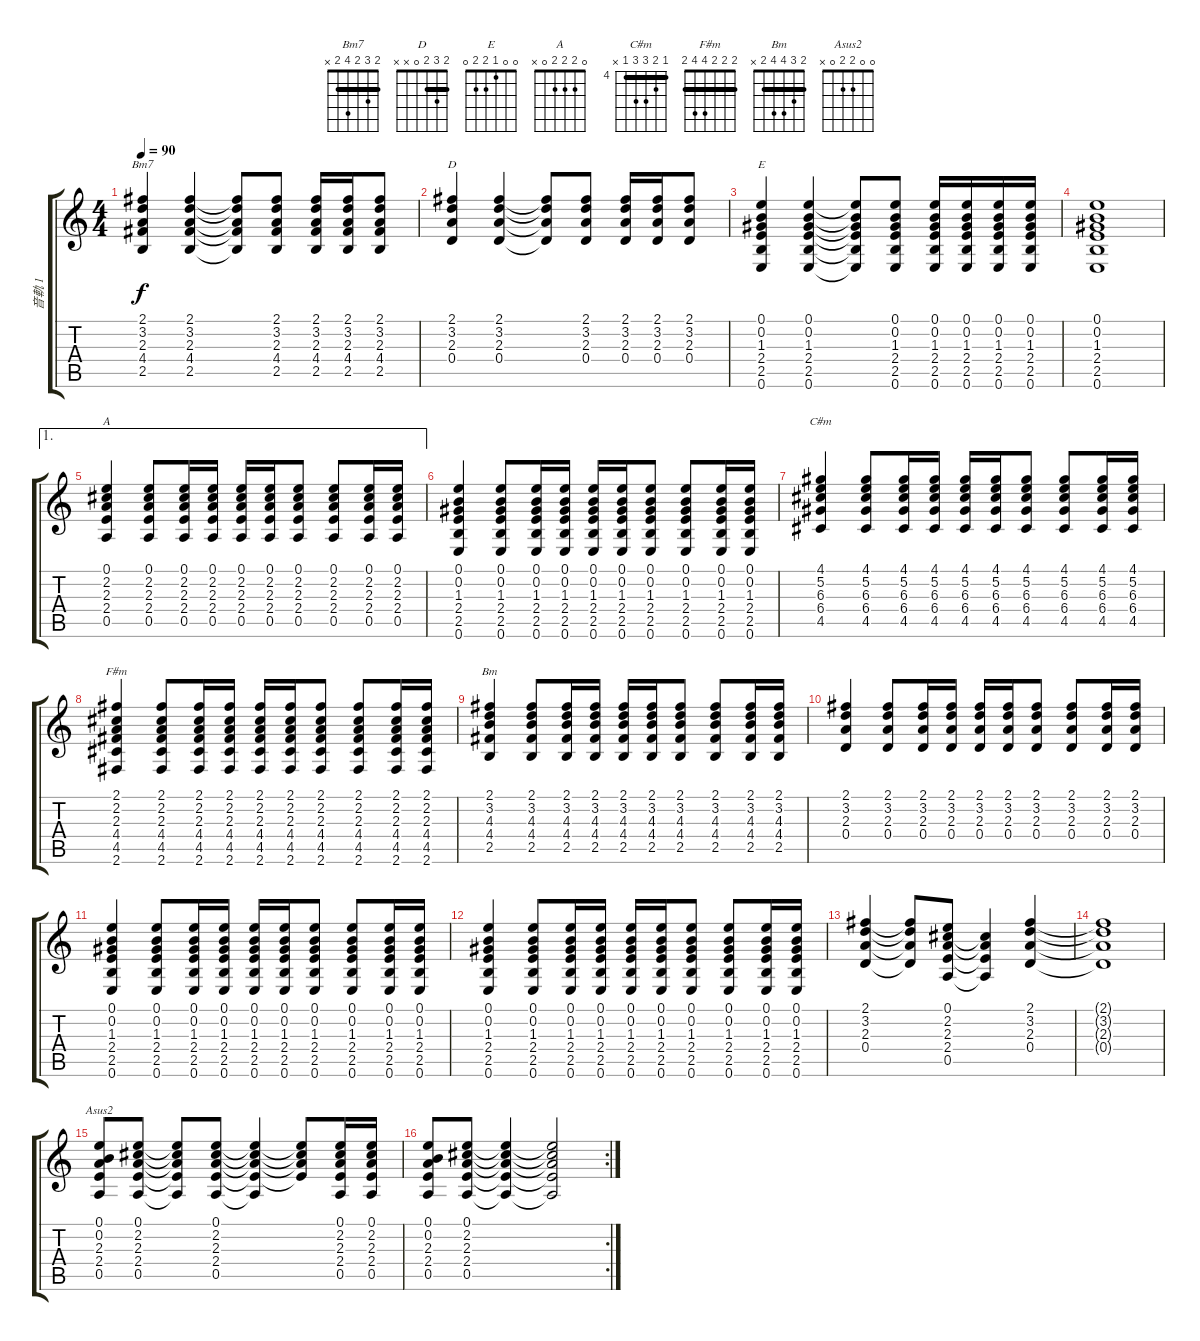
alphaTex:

\track ("音軌 1" "音軌 1") {instrument acousticguitarsteel}
\staff {score tabs}
\tuning (E4 B3 G3 D3 A2 E2) {hide}
\chord ("Bm7" 2 3 2 4 2 x) {barre 2}
\chord ("D" 2 3 2 0 x x) {barre 2}
\chord ("E" 0 0 1 2 2 0)
\chord ("A" 0 2 2 2 0 x)
\chord ("C#m" 4 5 6 6 4 x) {firstfret 4 barre 4}
\chord ("F#m" 2 2 2 4 4 2) {barre 2}
\chord ("Bm" 2 3 4 4 2 x) {barre 2}
\chord ("Asus2" 0 0 2 2 0 x)
\ts (4 4)
\tempo 90
\clef g2
\ks c
(2.1 3.2 2.3 4.4 2.5).4{ch "Bm7" dy f} (2.1 3.2 2.3 4.4 2.5).4 (2.1{t} 3.2{t} 2.3{t} 4.4{t} 2.5{t}).8 (2.1 3.2 2.3 4.4 2.5).8 (2.1 3.2 2.3 4.4 2.5).16 (2.1 3.2 2.3 4.4 2.5).16 (2.1 3.2 2.3 4.4 2.5).8 |
(2.1 3.2 2.3 0.4).4{ch "D"} (2.1 3.2 2.3 0.4).4 (2.1{t} 3.2{t} 2.3{t} 0.4{t}).8 (2.1 3.2 2.3 0.4).8 (2.1 3.2 2.3 0.4).16 (2.1 3.2 2.3 0.4).16 (2.1 3.2 2.3 0.4).8 |
(0.1 0.2 1.3 2.4 2.5 0.6).4{ch "E"} (0.1 0.2 1.3 2.4 2.5 0.6).4 (0.1{t} 0.2{t} 1.3{t} 2.4{t} 2.5{t} 0.6{t}).8 (0.1 0.2 1.3 2.4 2.5 0.6).8 (0.1 0.2 1.3 2.4 2.5 0.6).16 (0.1 0.2 1.3 2.4 2.5 0.6).16 (0.1 0.2 1.3 2.4 2.5 0.6).16 (0.1 0.2 1.3 2.4 2.5 0.6).16 |
(0.1 0.2 1.3 2.4 2.5 0.6).1 |
\ae 1
(0.1 2.2 2.3 2.4 0.5).4{ch "A"} (0.1 2.2 2.3 2.4 0.5).8 (0.1 2.2 2.3 2.4 0.5).16 (0.1 2.2 2.3 2.4 0.5).16 (0.1 2.2 2.3 2.4 0.5).16 (0.1 2.2 2.3 2.4 0.5).16 (0.1 2.2 2.3 2.4 0.5).8 (0.1 2.2 2.3 2.4 0.5).8 (0.1 2.2 2.3 2.4 0.5).16 (0.1 2.2 2.3 2.4 0.5).16 |
(0.1 0.2 1.3 2.4 2.5 0.6).4 (0.1 0.2 1.3 2.4 2.5 0.6).8 (0.1 0.2 1.3 2.4 2.5 0.6).16 (0.1 0.2 1.3 2.4 2.5 0.6).16 (0.1 0.2 1.3 2.4 2.5 0.6).16 (0.1 0.2 1.3 2.4 2.5 0.6).16 (0.1 0.2 1.3 2.4 2.5 0.6).8 (0.1 0.2 1.3 2.4 2.5 0.6).8 (0.1 0.2 1.3 2.4 2.5 0.6).16 (0.1 0.2 1.3 2.4 2.5 0.6).16 |
(4.1 5.2 6.3 6.4 4.5).4{ch "C#m"} (4.1 5.2 6.3 6.4 4.5).8 (4.1 5.2 6.3 6.4 4.5).16 (4.1 5.2 6.3 6.4 4.5).16 (4.1 5.2 6.3 6.4 4.5).16 (4.1 5.2 6.3 6.4 4.5).16 (4.1 5.2 6.3 6.4 4.5).8 (4.1 5.2 6.3 6.4 4.5).8 (4.1 5.2 6.3 6.4 4.5).16 (4.1 5.2 6.3 6.4 4.5).16 |
(2.1 2.2 2.3 4.4 4.5 2.6).4{ch "F#m"} (2.1 2.2 2.3 4.4 4.5 2.6).8 (2.1 2.2 2.3 4.4 4.5 2.6).16 (2.1 2.2 2.3 4.4 4.5 2.6).16 (2.1 2.2 2.3 4.4 4.5 2.6).16 (2.1 2.2 2.3 4.4 4.5 2.6).16 (2.1 2.2 2.3 4.4 4.5 2.6).8 (2.1 2.2 2.3 4.4 4.5 2.6).8 (2.1 2.2 2.3 4.4 4.5 2.6).16 (2.1 2.2 2.3 4.4 4.5 2.6).16 |
(2.1 3.2 4.3 4.4 2.5).4{ch "Bm"} (2.1 3.2 4.3 4.4 2.5).8 (2.1 3.2 4.3 4.4 2.5).16 (2.1 3.2 4.3 4.4 2.5).16 (2.1 3.2 4.3 4.4 2.5).16 (2.1 3.2 4.3 4.4 2.5).16 (2.1 3.2 4.3 4.4 2.5).8 (2.1 3.2 4.3 4.4 2.5).8 (2.1 3.2 4.3 4.4 2.5).16 (2.1 3.2 4.3 4.4 2.5).16 |
(2.1 3.2 2.3 0.4).4 (2.1 3.2 2.3 0.4).8 (2.1 3.2 2.3 0.4).16 (2.1 3.2 2.3 0.4).16 (2.1 3.2 2.3 0.4).16 (2.1 3.2 2.3 0.4).16 (2.1 3.2 2.3 0.4).8 (2.1 3.2 2.3 0.4).8 (2.1 3.2 2.3 0.4).16 (2.1 3.2 2.3 0.4).16 |
(0.1 0.2 1.3 2.4 2.5 0.6).4 (0.1 0.2 1.3 2.4 2.5 0.6).8 (0.1 0.2 1.3 2.4 2.5 0.6).16 (0.1 0.2 1.3 2.4 2.5 0.6).16 (0.1 0.2 1.3 2.4 2.5 0.6).16 (0.1 0.2 1.3 2.4 2.5 0.6).16 (0.1 0.2 1.3 2.4 2.5 0.6).8 (0.1 0.2 1.3 2.4 2.5 0.6).8 (0.1 0.2 1.3 2.4 2.5 0.6).16 (0.1 0.2 1.3 2.4 2.5 0.6).16 |
(0.1 0.2 1.3 2.4 2.5 0.6).4 (0.1 0.2 1.3 2.4 2.5 0.6).8 (0.1 0.2 1.3 2.4 2.5 0.6).16 (0.1 0.2 1.3 2.4 2.5 0.6).16 (0.1 0.2 1.3 2.4 2.5 0.6).16 (0.1 0.2 1.3 2.4 2.5 0.6).16 (0.1 0.2 1.3 2.4 2.5 0.6).8 (0.1 0.2 1.3 2.4 2.5 0.6).8 (0.1 0.2 1.3 2.4 2.5 0.6).16 (0.1 0.2 1.3 2.4 2.5 0.6).16 |
(2.1 3.2 2.3 0.4).4 (2.1{t} 3.2{t} 2.3{t} 0.4{t}).8 (0.1 2.2 2.3 2.4 0.5).8 (2.2{t} 2.3{t} 2.4{t} 0.5{t}).4 (2.1 3.2 2.3 0.4).4 |
(2.1{t} 3.2{t} 2.3{t} 0.4{t}).1 |
(0.1 0.2 2.3 2.4 0.5).8{ch "Asus2"} (0.1 2.2 2.3 2.4 0.5).8 (0.1{t} 2.2{t} 2.3{t} 2.4{t} 0.5{t}).8 (0.1 2.2 2.3 2.4 0.5).8 (0.1{t} 2.2{t} 2.3{t} 2.4{t} 0.5{t}).4 (0.1{t} 2.2{t} 2.3{t} 2.4{t}).8 (0.1 2.2 2.3 2.4 0.5).16 (0.1 2.2 2.3 2.4 0.5).16 |
\rc 2
(0.1 0.2 2.3 2.4 0.5).8 (0.1 2.2 2.3 2.4 0.5).8 (0.1{t} 2.2{t} 2.3{t} 2.4{t} 0.5{t}).4 (0.1{t} 2.2{t} 2.3{t} 2.4{t} 0.5{t}).2
